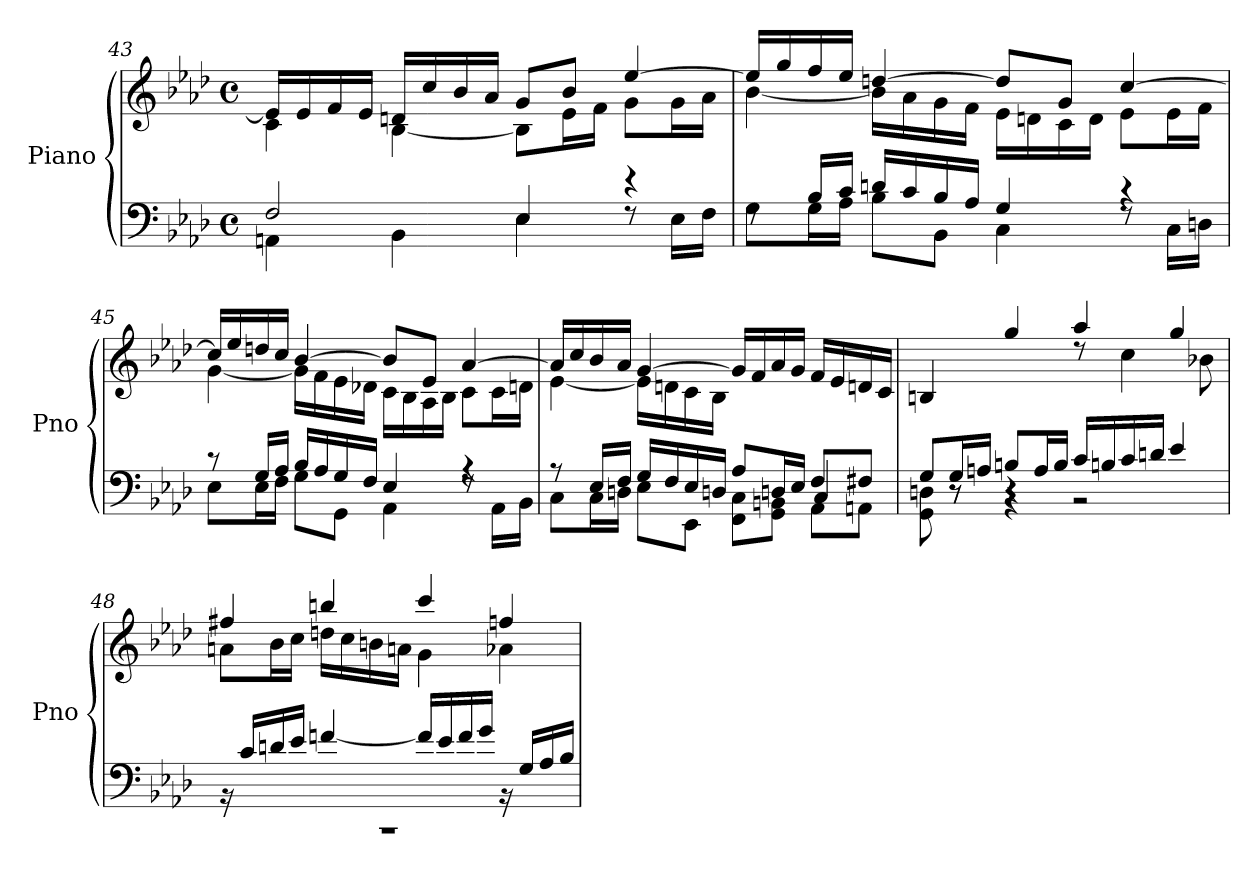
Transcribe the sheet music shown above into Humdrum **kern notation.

**kern	**kern
*part1	*part1
*staff2	*staff1
*I"Piano	*
*I'Pno	*
*clefF4	*clefG2
*k[b-e-a-d-]	*k[b-e-a-d-]
*M4/4	*M4/4
*met(c)	*met(c)
=43	=43
*^	*^
2F/	4AAn\	16e-/LL]	4c\
.	.	16e-/	.
.	.	16f/	.
.	.	16e-/JJ	.
.	4BB-\	16dn/LL	[4B-\
.	.	16cc/	.
.	.	16b-/	.
.	.	16a-/JJ	.
4E-/	4E-\	8g/L	8B-\L]
.	.	8b-/J	16e-\L
.	.	.	16f\JJ
4r	8rF	[4ee-/	8g\L
.	16E-\LL	.	16g\L
.	16F\JJ	.	16a-\JJ
!!LO:LB:g=z	!!
=44	=44	=44	=44
8rF	8G\L	16ee-/LL]	[4b-\
.	.	16gg/	.
16B-/LL	16G\L	16ff/	.
16c/JJ	16A-\JJ	16ee-/JJ	.
16dn/LL	8B-\L	[4ddn/	16b-\LL]
16c/	.	.	16a-\
16B-/	8BB-\J	.	16g\
16A-/JJ	.	.	16f\JJ
4G/	4C\	8dd/L]	16e-\LL
.	.	.	16dn\
.	.	8g/J	16c\
.	.	.	16d\JJ
4r	8rF	[4cc/	8e-\L
.	16C\LL	.	16e-\L
.	16Dn\JJ	.	16f\JJ
!!LO:LB:g=z	!!
=45	=45	=45	=45
8r	8E-\L	16cc/LL]	[4g\
.	.	16ee-/	.
16G/LL	16E-\L	16ddn/	.
16A-/JJ	16F\JJ	16cc/JJ	.
16B-/LL	8G\L	[4b-/	16g\LL]
16A-/	.	.	16f\
16G/	8GG\J	.	16e-\
16F/JJ	.	.	16d-X\JJ
4E-/	4AA-\	8b-/L]	16c\LL
.	.	.	16B-\
.	.	8e-/J	16A-\
.	.	.	16B-\JJ
4r	8rF	[4a-/	8c\L
.	16AA-\LL	.	16c\L
.	16BB-\JJ	.	16dn\JJ
=46	=46	=46	=46
*	*^	*	*
8r	8C\L	2.ryy	16a-/LL]	[4e-\
.	.	.	16cc/	.
16E-/LL	16C\L	.	16b-/	.
16F/JJ	16Dn\JJ	.	16a-/JJ	.
16G/LL	8E-\L	.	[4g/	16e-\LL]
16F/	.	.	.	16dn\
16E-/	8EE-\J	.	.	16c\
16Dn/JJ	.	.	.	16B-\JJ
8A-/L	8FF\ 8C\L	.	16g/LL]	2ryy
.	.	.	16f/	.
16Dn/L	8GG\ 8BBn\J	.	16a-/	.
16E-/JJ	.	.	16g/JJ	.
8F/L	8AA-\L	4C/	16f/LL	.
.	.	.	16e-/	.
8F#X/J	8AAn\J	.	16dn/	.
.	.	.	16c/JJ	.
!!LO:PB:g=z	!!
=47	=47	=47	=47	=47
8G/L	8GG\ 8Dn\	8ryy	4Bn/	2ryy
16G/L	8r	8r	.	.
16An/JJ	.	.	.	.
8Bn/L	4rBB	4r	4gg/	.
16A/L	.	.	.	.
16B/JJ	.	.	.	.
16c/LL	2r	2ryy	4aa-/	8rdd
16Bn/	.	.	.	.
16c/	.	.	.	4cc\
16dn/JJ	.	.	.	.
4e-/	.	.	4gg/	.
.	.	.	.	8b-X\
*	*v	*v	*	*
!!LO:LB:g=z	!!
=48	=48	=48	=48
1rCC	16r	4ff#X/	8an\L
.	16c/LL	.	.
.	16dn/	.	16b-\L
.	16e-/JJ	.	16cc\JJ
.	[4fn/	4bbn/	16ddn\LL
.	.	.	16cc\
.	.	.	16bn\
.	.	.	16an\JJ
.	16f/LL]	4ccc/	4g\
.	16e-/	.	.
.	16f/	.	.
.	16g/JJ	.	.
.	16r	4ffn/	4a-X\
.	16G/LL	.	.
.	16A-/	.	.
.	16B-/JJ	.	.
*v	*v	*	*
*	*v	*v
=	=
*-	*-
